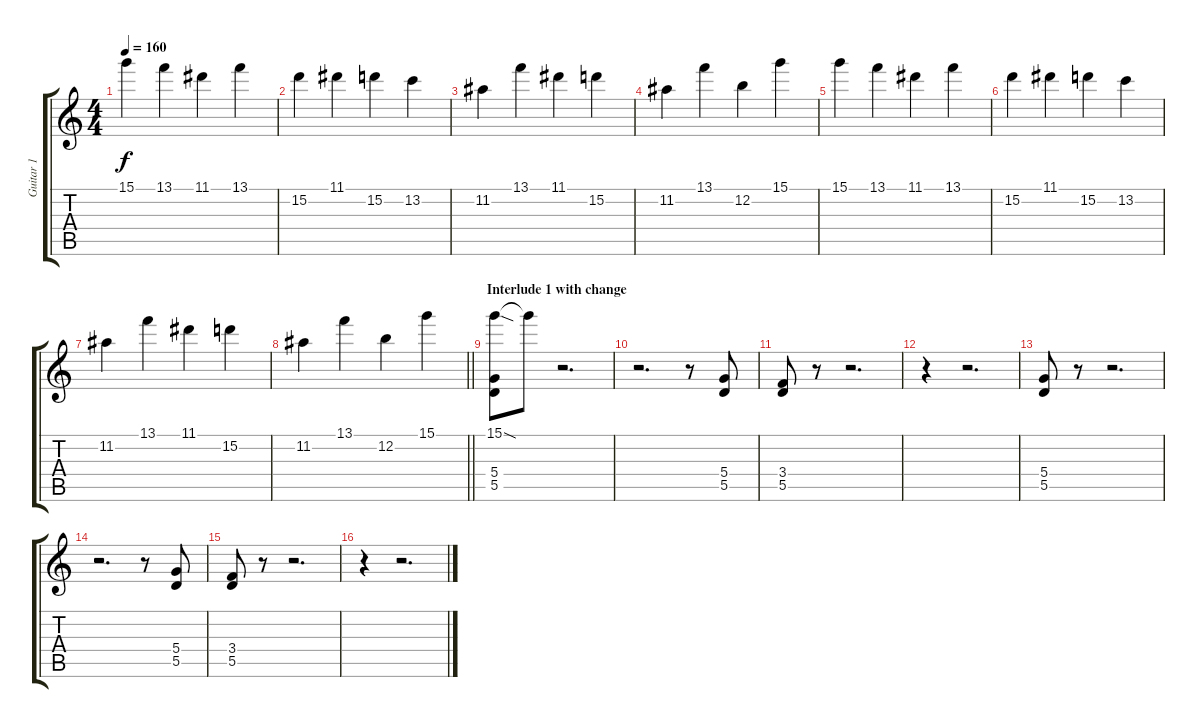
\track ("Guitar 1" "Guitar 1") {instrument overdrivenguitar}
\staff {score tabs}
\tuning (E4 B3 G3 D3 A2 E2) {hide}
\ts (4 4)
\tempo 160
\clef g2
\ks c
15.1.4{dy f} 13.1.4 11.1.4 13.1.4 |
15.2.4 11.1.4 15.2.4 13.2.4 |
11.2.4 13.1.4 11.1.4 15.2.4 |
11.2.4 13.1.4 12.2.4 15.1.4 |
15.1.4 13.1.4 11.1.4 13.1.4 |
15.2.4 11.1.4 15.2.4 13.2.4 |
11.2.4 13.1.4 11.1.4 15.2.4 |
\barLineRight lightlight
11.2.4 13.1.4 12.2.4 15.1.4 |
\section ("" "Interlude 1 with change")
(15.1{sod} 5.4 5.5).8 15.1{t}.8 r.2{d} |
r.2{d} r.8 (5.4 5.5).8 |
(3.4 5.5).8 r.8 r.2{d} |
r.4 r.2{d} |
(5.4 5.5).8 r.8 r.2{d} |
r.2{d} r.8 (5.4 5.5).8 |
(3.4 5.5).8 r.8 r.2{d} |
r.4 r.2{d}
